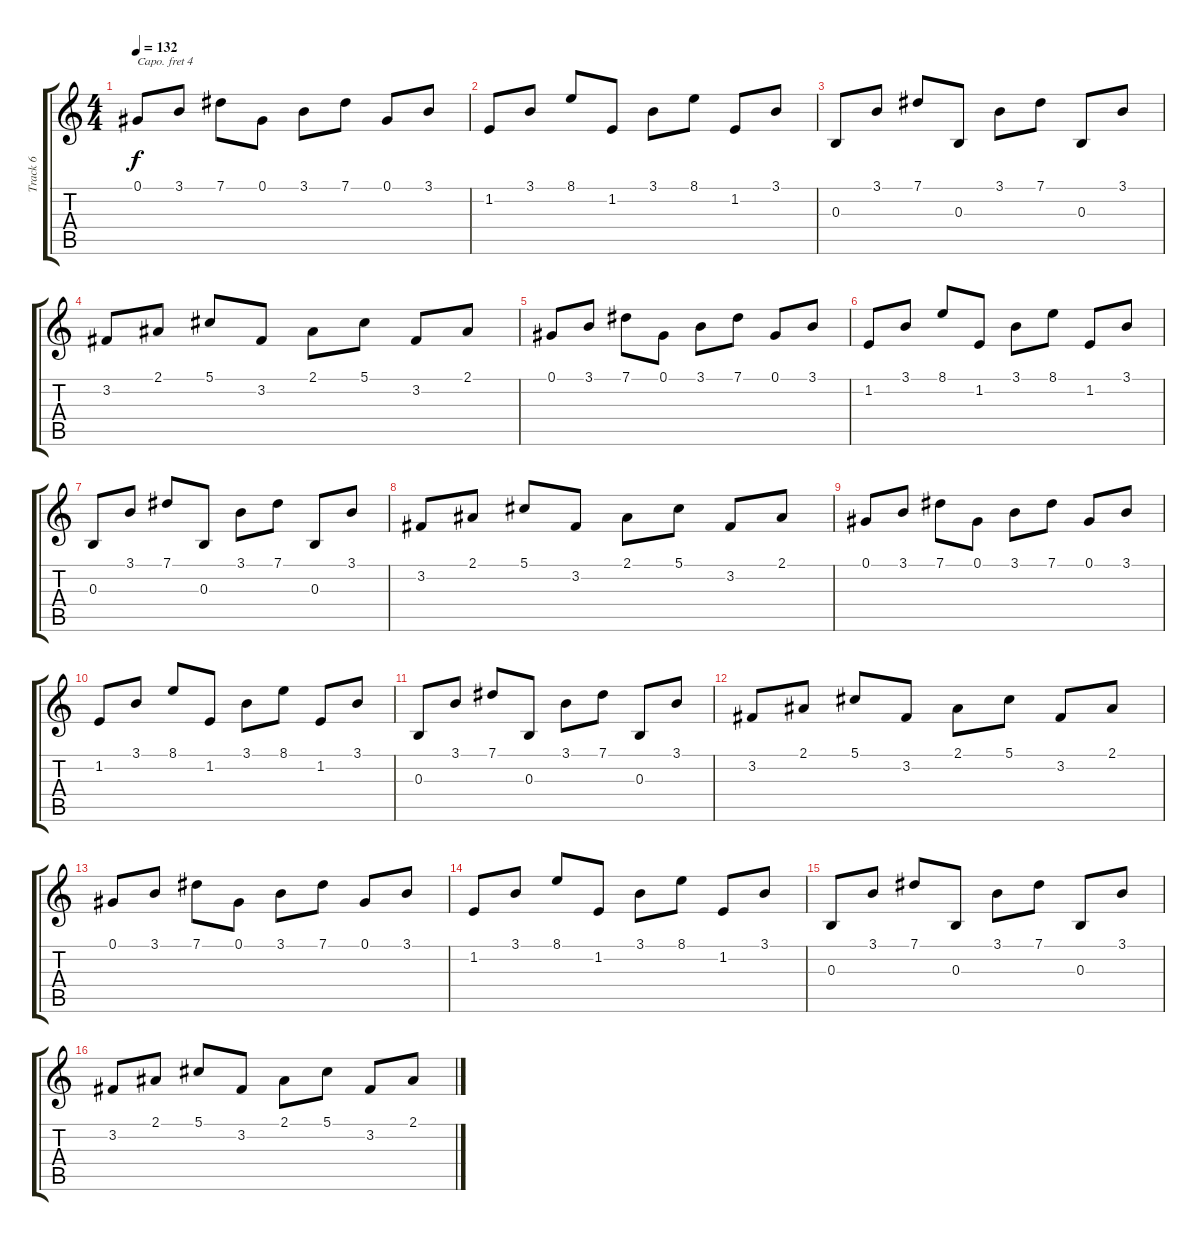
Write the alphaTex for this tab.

\track ("Track 6" "Track 6") {instrument acousticgrandpiano}
\staff {score tabs}
\capo 4
\tuning (E4 B3 G3 D3 A2 E2) {hide}
\ts (4 4)
\tempo 132
\clef g2
\ks c
0.1.8{dy f} 3.1.8 7.1.8 0.1.8 3.1.8 7.1.8 0.1.8 3.1.8 |
1.2.8 3.1.8 8.1.8 1.2.8 3.1.8 8.1.8 1.2.8 3.1.8 |
0.3.8 3.1.8 7.1.8 0.3.8 3.1.8 7.1.8 0.3.8 3.1.8 |
3.2.8 2.1.8 5.1.8 3.2.8 2.1.8 5.1.8 3.2.8 2.1.8 |
0.1.8 3.1.8 7.1.8 0.1.8 3.1.8 7.1.8 0.1.8 3.1.8 |
1.2.8 3.1.8 8.1.8 1.2.8 3.1.8 8.1.8 1.2.8 3.1.8 |
0.3.8 3.1.8 7.1.8 0.3.8 3.1.8 7.1.8 0.3.8 3.1.8 |
3.2.8 2.1.8 5.1.8 3.2.8 2.1.8 5.1.8 3.2.8 2.1.8 |
0.1.8 3.1.8 7.1.8 0.1.8 3.1.8 7.1.8 0.1.8 3.1.8 |
1.2.8 3.1.8 8.1.8 1.2.8 3.1.8 8.1.8 1.2.8 3.1.8 |
0.3.8 3.1.8 7.1.8 0.3.8 3.1.8 7.1.8 0.3.8 3.1.8 |
3.2.8 2.1.8 5.1.8 3.2.8 2.1.8 5.1.8 3.2.8 2.1.8 |
0.1.8 3.1.8 7.1.8 0.1.8 3.1.8 7.1.8 0.1.8 3.1.8 |
1.2.8 3.1.8 8.1.8 1.2.8 3.1.8 8.1.8 1.2.8 3.1.8 |
0.3.8 3.1.8 7.1.8 0.3.8 3.1.8 7.1.8 0.3.8 3.1.8 |
3.2.8 2.1.8 5.1.8 3.2.8 2.1.8 5.1.8 3.2.8 2.1.8
